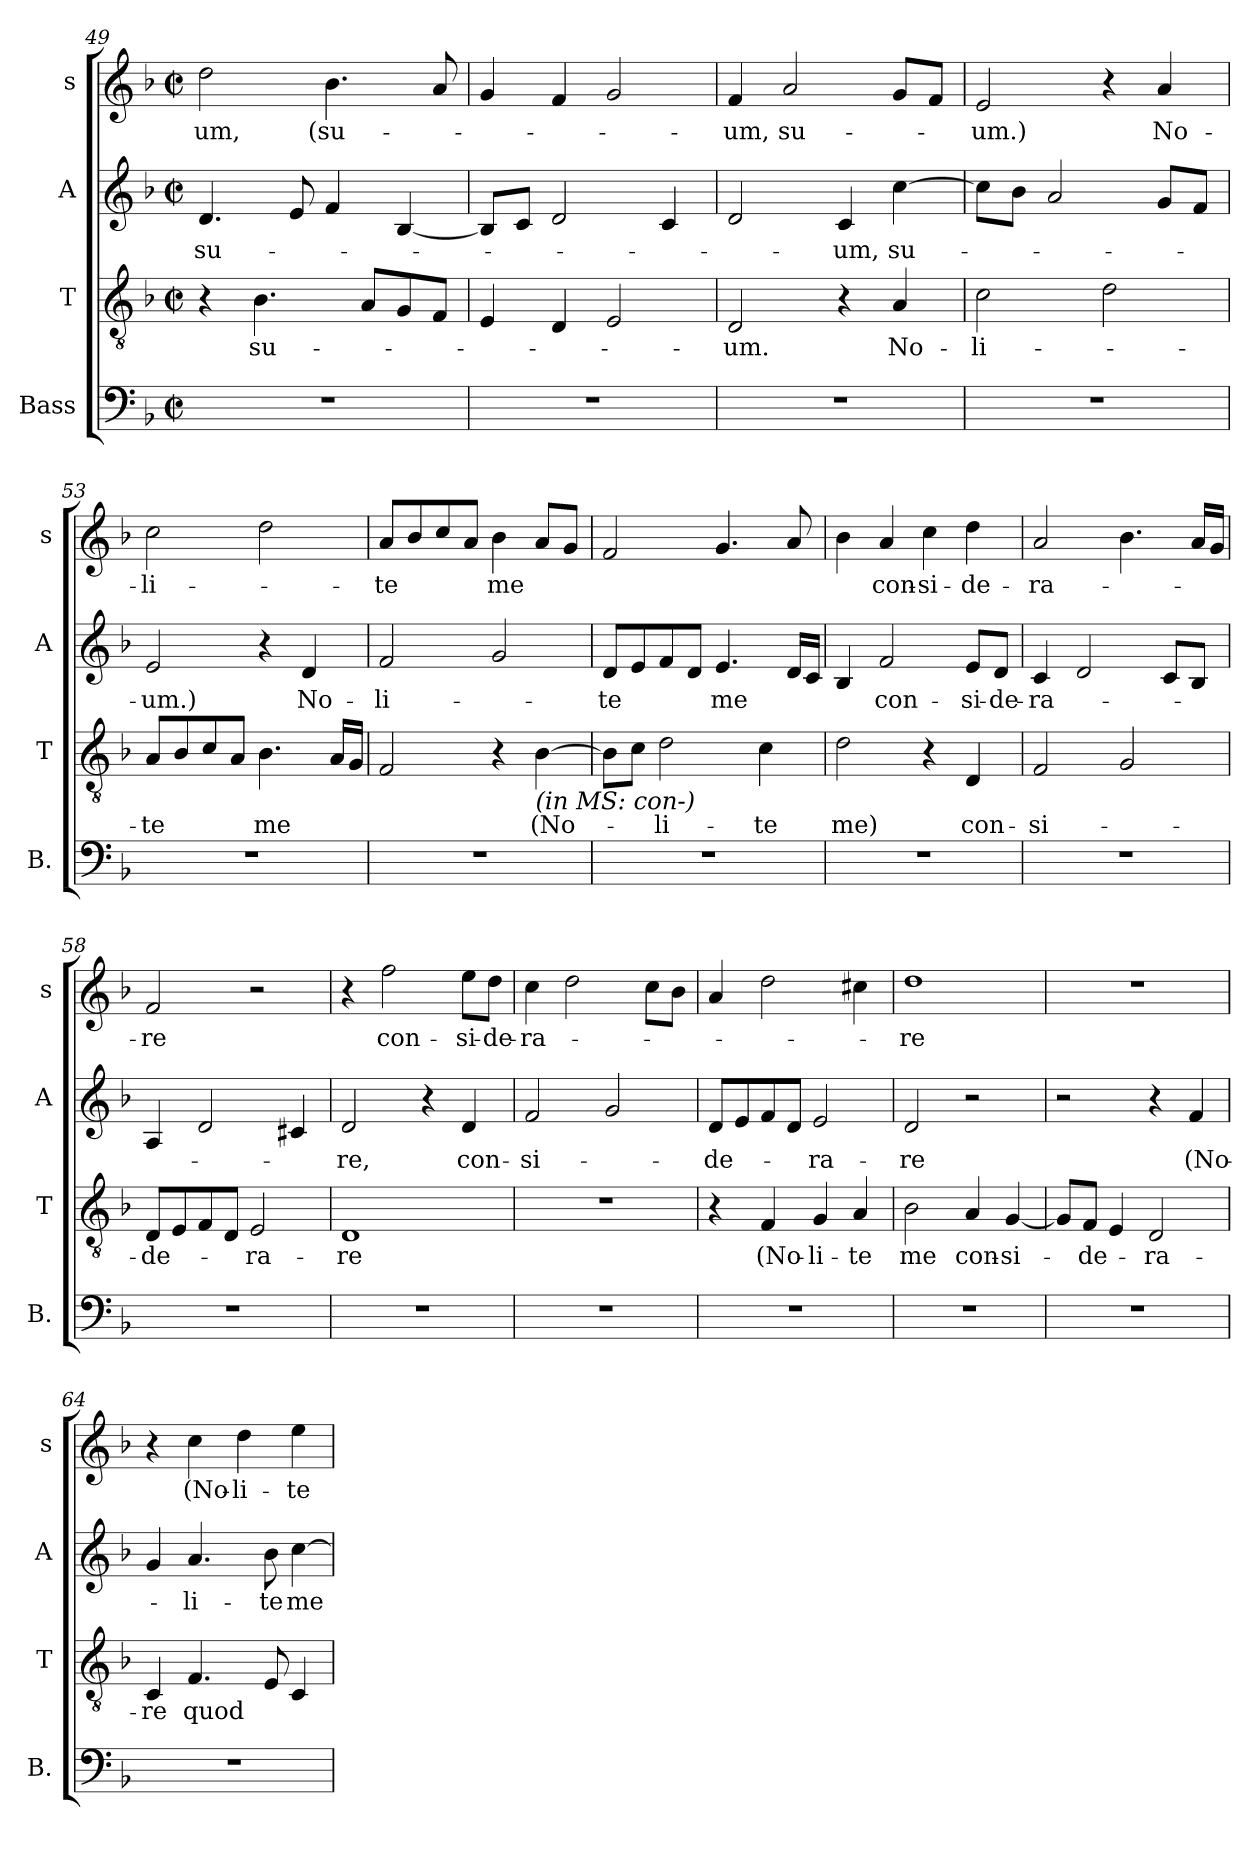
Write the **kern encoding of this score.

**kern	**kern	**text	**kern	**text	**kern	**text
*part4	*part3	*part3	*part2	*part2	*part1	*part1
*staff4	*staff3	*staff3	*staff2	*staff2	*staff1	*staff1
*I"Bass	*I"T	*	*I"A	*	*I"s	*
*I'B.	*I'T	*	*I'A	*	*I's	*
*clefF4	*clefGv2	*	*clefG2	*	*clefG2	*
*k[b-]	*k[b-]	*	*k[b-]	*	*k[b-]	*
*M2/2	*M2/2	*	*M2/2	*	*M2/2	*
*met(c|)	*met(c|)	*	*met(c|)	*	*met(c|)	*
=49	=49	=49	=49	=49	=49	=49
!	!	!	!	!LO:LY:b	!	!LO:LY:b
1r	4r	.	4.d/	su-	2dd\	-um,
!	!	!LO:LY:b	!	!	!	!
.	4.B-\	su-	.	.	.	.
.	.	.	8e/	.	.	.
!	!	!	!	!	!	!LO:LY:b
.	.	.	4f/	.	4.b-\	(su-
.	8A/L	.	.	.	.	.
.	8G/	.	[4B-/	.	.	.
.	8F/J	.	.	.	8a/	.
!!LO:LB:g=z
=50	=50	=50	=50	=50	=50	=50
1r	4E/	.	8B-/L]	.	4g/	.
.	.	.	8c/J	.	.	.
.	4D/	.	2d/	.	4f/	.
.	2E/	.	.	.	2g/	.
.	.	.	4c/	.	.	.
=51	=51	=51	=51	=51	=51	=51
!	!	!LO:LY:b	!	!	!	!LO:LY:b
1r	2D/	-um.	2d/	.	4f/	-um,
!	!	!	!	!	!	!LO:LY:b
.	.	.	.	.	2a/	su-
!	!	!	!	!LO:LY:b	!	!
.	4r	.	4c/	-um,	.	.
!	!	!LO:LY:b	!	!LO:LY:b	!	!
.	4A/	No-	[4cc\	su-	8g/L	.
.	.	.	.	.	8f/J	.
=52	=52	=52	=52	=52	=52	=52
!	!	!LO:LY:b	!	!	!	!LO:LY:b
1r	2c\	-li-	8cc\L]	.	2e/	-um.)
.	.	.	8b-\J	.	.	.
.	.	.	2a/	.	.	.
.	2d\	.	.	.	4r	.
!	!	!	!	!	!	!LO:LY:b
.	.	.	8g/L	.	4a/	No-
.	.	.	8f/J	.	.	.
=53	=53	=53	=53	=53	=53	=53
!	!	!LO:LY:b	!	!LO:LY:b	!	!LO:LY:b
1r	8A/L	-te	2e/	-um.)	2cc\	-li-
.	8B-/	.	.	.	.	.
.	8c/	.	.	.	.	.
.	8A/J	.	.	.	.	.
!	!	!LO:LY:b	!	!	!	!
.	4.B-\	me	4r	.	2dd\	.
!	!	!	!	!LO:LY:b	!	!
.	.	.	4d/	No-	.	.
.	16A/LL	.	.	.	.	.
.	16G/JJ	.	.	.	.	.
=54	=54	=54	=54	=54	=54	=54
!	!	!	!	!LO:LY:b	!	!LO:LY:b
1r	2F/	.	2f/	-li-	8a/L	-te
.	.	.	.	.	8b-/	.
.	.	.	.	.	8cc/	.
.	.	.	.	.	8a/J	.
!	!	!	!	!	!	!LO:LY:b
.	4r	.	2g/	.	4b-\	me
!	!LO:TX:b:i:t=(in MS&colon; con-)	!	!	!	!	!
!	!	!LO:LY:b	!	!	!	!
.	[4B-\	(No-	.	.	8a/L	.
.	.	.	.	.	8g/J	.
!!LO:LB:g=z
=55	=55	=55	=55	=55	=55	=55
!	!	!	!	!LO:LY:b	!	!
1r	8B-\L]	.	8d/L	-te	2f/	.
.	8c\J	.	8e/	.	.	.
!	!	!LO:LY:b	!	!	!	!
.	2d\	-li-	8f/	.	.	.
.	.	.	8d/J	.	.	.
!	!	!	!	!LO:LY:b	!	!
.	.	.	4.e/	me	4.g/	.
!	!	!LO:LY:b	!	!	!	!
.	4c\	te	.	.	.	.
.	.	.	16d/LL	.	8a/	.
.	.	.	16c/JJ	.	.	.
=56	=56	=56	=56	=56	=56	=56
!	!	!LO:LY:b	!	!	!	!
1r	2d\	me)	4B-/	.	4b-\	.
!	!	!	!	!LO:LY:b	!	!LO:LY:b
.	.	.	2f/	con-	4a/	con-
!	!	!	!	!	!	!LO:LY:b
.	4r	.	.	.	4cc\	-si-
!	!	!LO:LY:b	!	!LO:LY:b	!	!LO:LY:b
.	4D/	con-	8e/L	-si-	4dd\	-de-
!	!	!	!	!LO:LY:b	!	!
.	.	.	8d/J	de-	.	.
=57	=57	=57	=57	=57	=57	=57
!	!	!LO:LY:b	!	!LO:LY:b	!	!LO:LY:b
1r	2F/	-si-	4c/	-ra-	2a/	-ra-
.	.	.	2d/	.	.	.
.	2G/	.	.	.	4.b-\	.
.	.	.	8c/L	.	.	.
.	.	.	8B-/J	.	16a/LL	.
.	.	.	.	.	16g/JJ	.
=58	=58	=58	=58	=58	=58	=58
!	!	!LO:LY:b	!	!	!	!LO:LY:b
1r	8D/L	-de-	4A/	.	2f/	-re
.	8E/	.	.	.	.	.
.	8F/	.	2d/	.	.	.
.	8D/J	.	.	.	.	.
!	!	!LO:LY:b	!	!	!	!
.	2E/	-ra-	.	.	2r	.
.	.	.	4c#X/	.	.	.
=59	=59	=59	=59	=59	=59	=59
!	!	!LO:LY:b	!	!LO:LY:b	!	!
1r	1D	-re	2d/	-re,	4r	.
!	!	!	!	!	!	!LO:LY:b
.	.	.	.	.	2ff\	con-
.	.	.	4r	.	.	.
!	!	!	!	!LO:LY:b	!	!LO:LY:b
.	.	.	4d/	con-	8ee\L	-si-
!	!	!	!	!	!	!LO:LY:b
.	.	.	.	.	8dd\J	de-
!!LO:PB:g=z
=60	=60	=60	=60	=60	=60	=60
!	!	!	!	!LO:LY:b	!	!LO:LY:b
1r	1r	.	2f/	-si-	4cc\	-ra-
.	.	.	.	.	2dd\	.
.	.	.	2g/	.	.	.
.	.	.	.	.	8cc\L	.
.	.	.	.	.	8b-\J	.
=61	=61	=61	=61	=61	=61	=61
!	!	!	!	!LO:LY:b	!	!
1r	4r	.	8d/L	-de-	4a/	.
.	.	.	8e/	.	.	.
!	!	!LO:LY:b	!	!	!	!
.	4F/	(No-	8f/	.	2dd\	.
.	.	.	8d/J	.	.	.
!	!	!LO:LY:b	!	!LO:LY:b	!	!
.	4G/	-li-	2e/	-ra-	.	.
!	!	!LO:LY:b	!	!	!	!
.	4A/	-te	.	.	4cc#X\	.
=62	=62	=62	=62	=62	=62	=62
!	!	!LO:LY:b	!	!LO:LY:b	!	!LO:LY:b
1r	2B-\	me	2d/	-re	1dd	-re
!	!	!LO:LY:b	!	!	!	!
.	4A/	con-	2r	.	.	.
!	!	!LO:LY:b	!	!	!	!
.	[4G/	-si-	.	.	.	.
=63	=63	=63	=63	=63	=63	=63
1r	8G/L]	.	2r	.	1r	.
!	!	!LO:LY:b	!	!	!	!
.	8F/J	-de-	.	.	.	.
.	4E/	.	.	.	.	.
!	!	!LO:LY:b	!	!	!	!
.	2D/	-ra-	4r	.	.	.
!	!	!	!	!LO:LY:b	!	!
.	.	.	4f/	(No-	.	.
=64	=64	=64	=64	=64	=64	=64
!	!	!LO:LY:b	!	!	!	!
1r	4C/	-re	4g/	.	4r	.
!	!	!LO:LY:b	!	!LO:LY:b	!	!LO:LY:b
.	4.F/	quod	4.a/	-li-	4cc\	(No-
!	!	!	!	!	!	!LO:LY:b
.	.	.	.	.	4dd\	-li-
!	!	!	!	!LO:LY:b	!	!
.	8E/	.	8b-\	-te	.	.
!	!	!	!	!LO:LY:b	!	!LO:LY:b
.	4C/	.	[4cc\	me	4ee\	-te
=	=	=	=	=	=	=
*-	*-	*-	*-	*-	*-	*-
